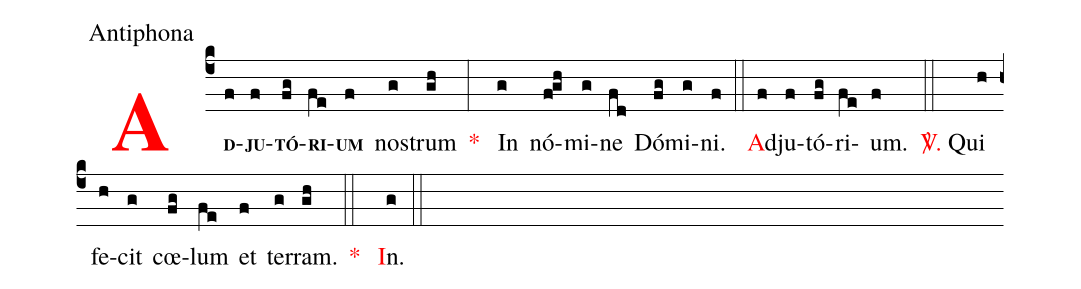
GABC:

office-part: Antiphona;
%%
<v>\bf\textcolor{red}{A}</v><v>\bf\scriptsize{D}</v>(c4f)<v>\bf\scriptsize{JU}</v>(f)<v>\bf\scriptsize{TÓ}</v>(fg)<v>\bf\scriptsize{RI}</v>(fe)<v>\bf\scriptsize{UM}</v>(f)  nos(g)trum(gh) <v>\frot{*}</v> (:)
In(g) nó(f!gh)mi(g)ne(fd) Dó(fg)mi(g)ni.(f) (::) <v>\frot{A}</v>d(f)ju(f)tó(fg)ri(fe)um.(f) (::)
<v>\frot{\Vbar.}</v> Qui(h) fe(h)cit(g) cœ(fg)lum(fe) et(f) ter(g)ram.(gh)  <v>\frot{*}</v> (::) <v>\frot{I}</v>n.(g) (::)
